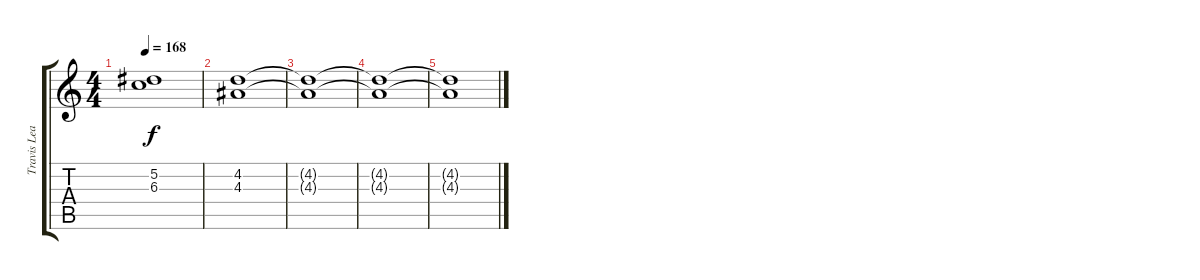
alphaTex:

\track ("Travis Lead" "Travis Lea") {instrument electricguitarclean}
\staff {score tabs}
\tuning (Eb4 Bb3 Gb3 Db3 Ab2 Eb2) {hide}
\ts (4 4)
\tempo 168
\clef g2
\ks c
(5.2{t} 6.3{t}).1{dy f} |
(4.2 4.3).1 |
(4.2{t} 4.3{t}).1 |
(4.2{t} 4.3{t}).1 |
(4.2{t} 4.3{t}).1
